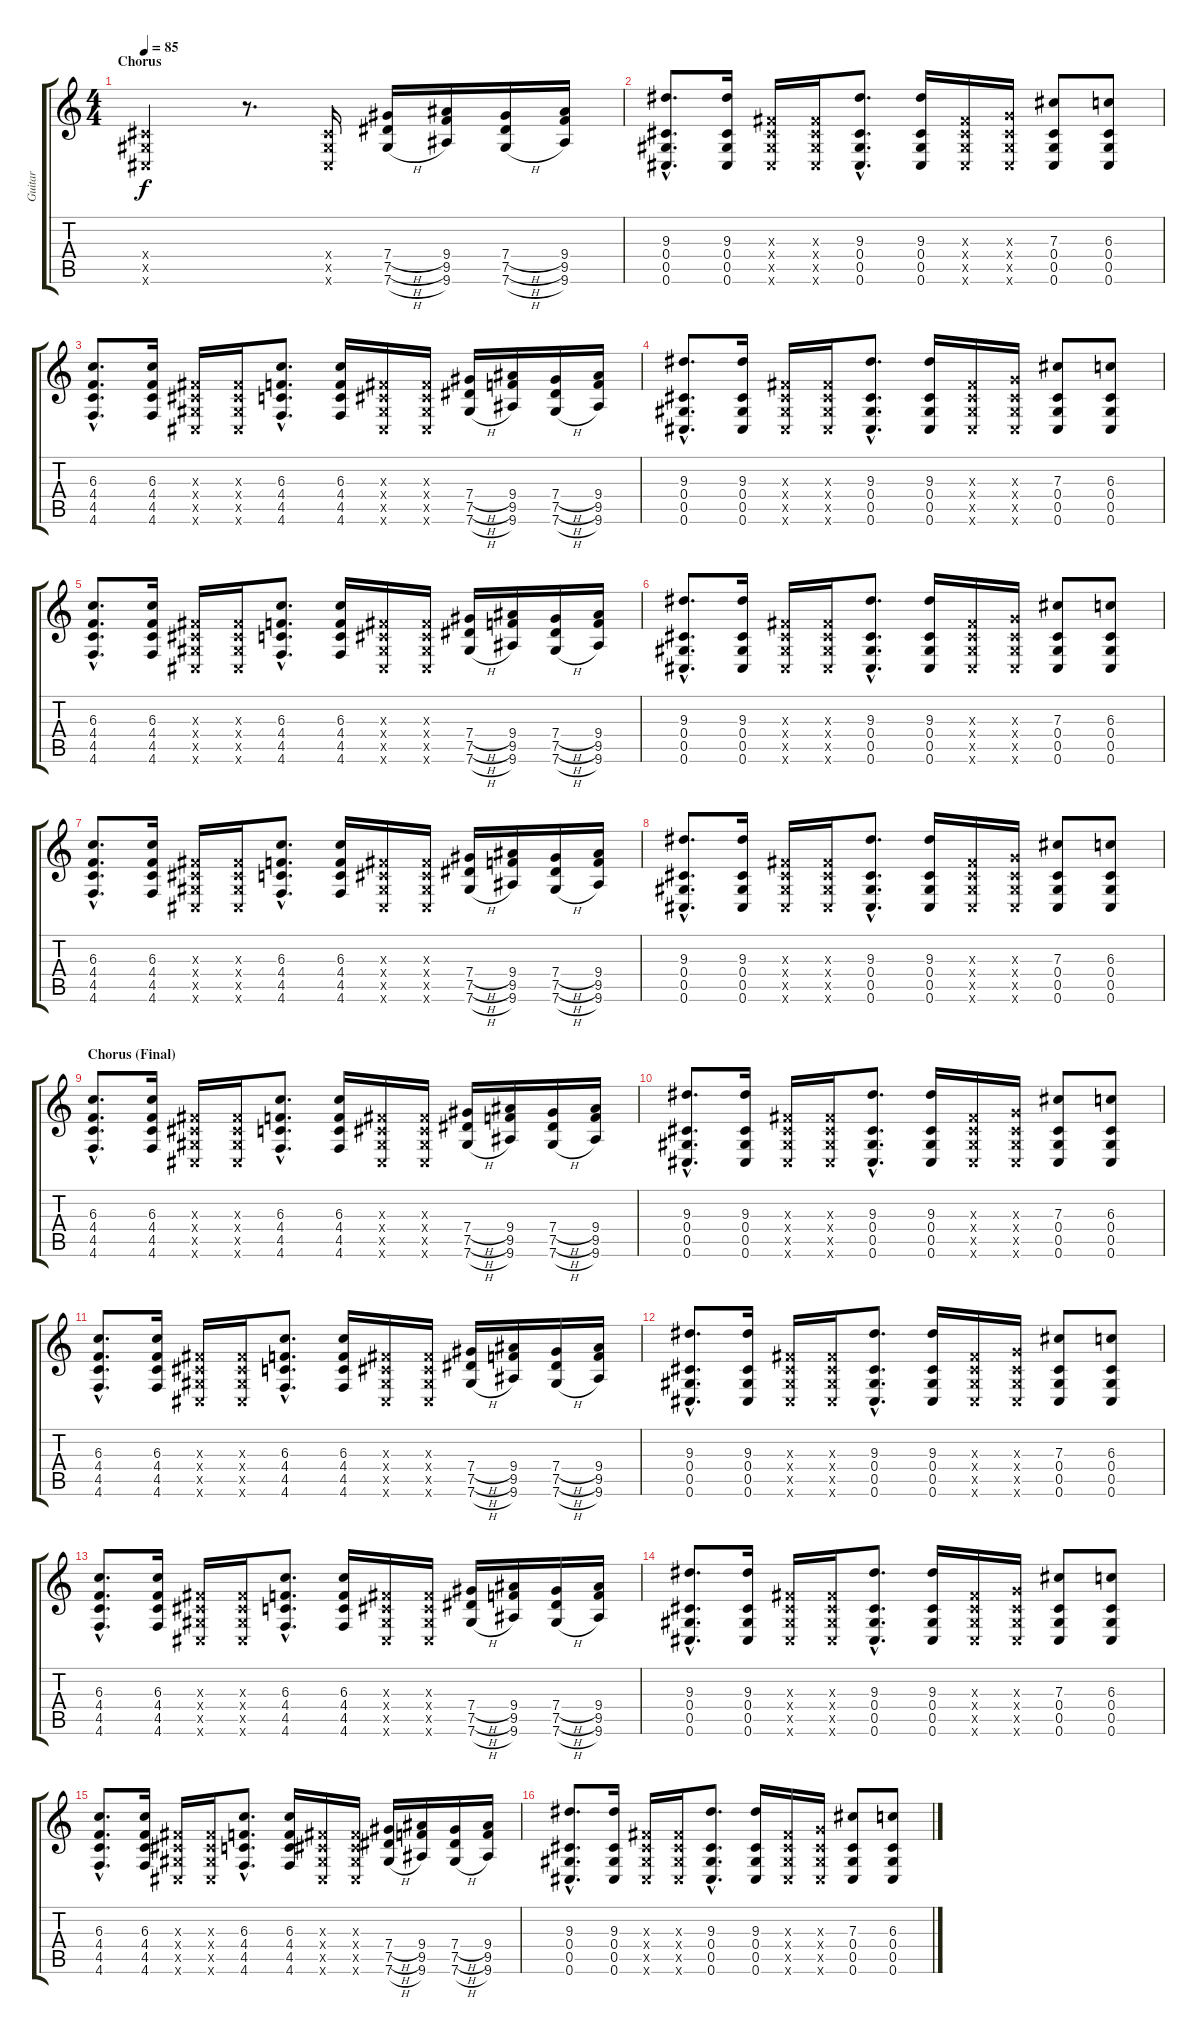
\track ("Guitar" "Guitar") {instrument distortionguitar}
\staff {score tabs}
\tuning (Eb4 Bb3 Gb3 Db3 Ab2 Db2) {hide}
\ts (4 4)
\section ("" "Chorus")
\tempo 85
\clef g2
\ks c
(0.4{x} 0.5{x} 0.6{x}).2{dy f} r.8{d} (0.4{x} 0.5{x} 0.6{x}).16 (7.4{h} 7.5{h} 7.6{h}).16 (9.4 9.5 9.6).16 (7.4{h} 7.5{h} 7.6{h}).16 (9.4 9.5 9.6).16 |
(9.3{hac} 0.4{hac} 0.5{hac} 0.6{hac}).8{d} (9.3 0.4 0.5 0.6).16 (0.3{x} 0.4{x} 0.5{x} 0.6{x}).16 (0.3{x} 0.4{x} 0.5{x} 0.6{x}).16 (9.3{hac} 0.4{hac} 0.5{hac} 0.6{hac}).8{d} (9.3 0.4 0.5 0.6).16 (0.3{x} 0.4{x} 0.5{x} 0.6{x}).16 (1.3{x} 0.4{x} 0.5{x} 0.6{x}).16 (7.3 0.4 0.5 0.6).8 (6.3 0.4 0.5 0.6).8 |
(6.3{hac} 4.4{hac} 4.5{hac} 4.6{hac}).8{d} (6.3 4.4 4.5 4.6).16 (0.3{x} 0.4{x} 0.5{x} 0.6{x}).16 (0.3{x} 0.4{x} 0.5{x} 0.6{x}).16 (6.3{hac} 4.4{hac} 4.5{hac} 4.6{hac}).8{d} (6.3 4.4 4.5 4.6).16 (0.3{x} 0.4{x} 0.5{x} 0.6{x}).16 (0.3{x} 0.4{x} 0.5{x} 0.6{x}).16 (7.4{h} 7.5{h} 7.6{h}).16 (9.4 9.5 9.6).16 (7.4{h} 7.5{h} 7.6{h}).16 (9.4 9.5 9.6).16 |
(9.3{hac} 0.4{hac} 0.5{hac} 0.6{hac}).8{d} (9.3 0.4 0.5 0.6).16 (0.3{x} 0.4{x} 0.5{x} 0.6{x}).16 (0.3{x} 0.4{x} 0.5{x} 0.6{x}).16 (9.3{hac} 0.4{hac} 0.5{hac} 0.6{hac}).8{d} (9.3 0.4 0.5 0.6).16 (0.3{x} 0.4{x} 0.5{x} 0.6{x}).16 (1.3{x} 0.4{x} 0.5{x} 0.6{x}).16 (7.3 0.4 0.5 0.6).8 (6.3 0.4 0.5 0.6).8 |
(6.3{hac} 4.4{hac} 4.5{hac} 4.6{hac}).8{d} (6.3 4.4 4.5 4.6).16 (0.3{x} 0.4{x} 0.5{x} 0.6{x}).16 (0.3{x} 0.4{x} 0.5{x} 0.6{x}).16 (6.3{hac} 4.4{hac} 4.5{hac} 4.6{hac}).8{d} (6.3 4.4 4.5 4.6).16 (0.3{x} 0.4{x} 0.5{x} 0.6{x}).16 (0.3{x} 0.4{x} 0.5{x} 0.6{x}).16 (7.4{h} 7.5{h} 7.6{h}).16 (9.4 9.5 9.6).16 (7.4{h} 7.5{h} 7.6{h}).16 (9.4 9.5 9.6).16 |
(9.3{hac} 0.4{hac} 0.5{hac} 0.6{hac}).8{d} (9.3 0.4 0.5 0.6).16 (0.3{x} 0.4{x} 0.5{x} 0.6{x}).16 (0.3{x} 0.4{x} 0.5{x} 0.6{x}).16 (9.3{hac} 0.4{hac} 0.5{hac} 0.6{hac}).8{d} (9.3 0.4 0.5 0.6).16 (0.3{x} 0.4{x} 0.5{x} 0.6{x}).16 (1.3{x} 0.4{x} 0.5{x} 0.6{x}).16 (7.3 0.4 0.5 0.6).8 (6.3 0.4 0.5 0.6).8 |
(6.3{hac} 4.4{hac} 4.5{hac} 4.6{hac}).8{d} (6.3 4.4 4.5 4.6).16 (0.3{x} 0.4{x} 0.5{x} 0.6{x}).16 (0.3{x} 0.4{x} 0.5{x} 0.6{x}).16 (6.3{hac} 4.4{hac} 4.5{hac} 4.6{hac}).8{d} (6.3 4.4 4.5 4.6).16 (0.3{x} 0.4{x} 0.5{x} 0.6{x}).16 (0.3{x} 0.4{x} 0.5{x} 0.6{x}).16 (7.4{h} 7.5{h} 7.6{h}).16 (9.4 9.5 9.6).16 (7.4{h} 7.5{h} 7.6{h}).16 (9.4 9.5 9.6).16 |
(9.3{hac} 0.4{hac} 0.5{hac} 0.6{hac}).8{d} (9.3 0.4 0.5 0.6).16 (0.3{x} 0.4{x} 0.5{x} 0.6{x}).16 (0.3{x} 0.4{x} 0.5{x} 0.6{x}).16 (9.3{hac} 0.4{hac} 0.5{hac} 0.6{hac}).8{d} (9.3 0.4 0.5 0.6).16 (0.3{x} 0.4{x} 0.5{x} 0.6{x}).16 (1.3{x} 0.4{x} 0.5{x} 0.6{x}).16 (7.3 0.4 0.5 0.6).8 (6.3 0.4 0.5 0.6).8 |
\section ("" "Chorus (Final)")
(6.3{hac} 4.4{hac} 4.5{hac} 4.6{hac}).8{d} (6.3 4.4 4.5 4.6).16 (0.3{x} 0.4{x} 0.5{x} 0.6{x}).16 (0.3{x} 0.4{x} 0.5{x} 0.6{x}).16 (6.3{hac} 4.4{hac} 4.5{hac} 4.6{hac}).8{d} (6.3 4.4 4.5 4.6).16 (0.3{x} 0.4{x} 0.5{x} 0.6{x}).16 (0.3{x} 0.4{x} 0.5{x} 0.6{x}).16 (7.4{h} 7.5{h} 7.6{h}).16 (9.4 9.5 9.6).16 (7.4{h} 7.5{h} 7.6{h}).16 (9.4 9.5 9.6).16 |
(9.3{hac} 0.4{hac} 0.5{hac} 0.6{hac}).8{d} (9.3 0.4 0.5 0.6).16 (0.3{x} 0.4{x} 0.5{x} 0.6{x}).16 (0.3{x} 0.4{x} 0.5{x} 0.6{x}).16 (9.3{hac} 0.4{hac} 0.5{hac} 0.6{hac}).8{d} (9.3 0.4 0.5 0.6).16 (0.3{x} 0.4{x} 0.5{x} 0.6{x}).16 (1.3{x} 0.4{x} 0.5{x} 0.6{x}).16 (7.3 0.4 0.5 0.6).8 (6.3 0.4 0.5 0.6).8 |
(6.3{hac} 4.4{hac} 4.5{hac} 4.6{hac}).8{d} (6.3 4.4 4.5 4.6).16 (0.3{x} 0.4{x} 0.5{x} 0.6{x}).16 (0.3{x} 0.4{x} 0.5{x} 0.6{x}).16 (6.3{hac} 4.4{hac} 4.5{hac} 4.6{hac}).8{d} (6.3 4.4 4.5 4.6).16 (0.3{x} 0.4{x} 0.5{x} 0.6{x}).16 (0.3{x} 0.4{x} 0.5{x} 0.6{x}).16 (7.4{h} 7.5{h} 7.6{h}).16 (9.4 9.5 9.6).16 (7.4{h} 7.5{h} 7.6{h}).16 (9.4 9.5 9.6).16 |
(9.3{hac} 0.4{hac} 0.5{hac} 0.6{hac}).8{d} (9.3 0.4 0.5 0.6).16 (0.3{x} 0.4{x} 0.5{x} 0.6{x}).16 (0.3{x} 0.4{x} 0.5{x} 0.6{x}).16 (9.3{hac} 0.4{hac} 0.5{hac} 0.6{hac}).8{d} (9.3 0.4 0.5 0.6).16 (0.3{x} 0.4{x} 0.5{x} 0.6{x}).16 (1.3{x} 0.4{x} 0.5{x} 0.6{x}).16 (7.3 0.4 0.5 0.6).8 (6.3 0.4 0.5 0.6).8 |
(6.3{hac} 4.4{hac} 4.5{hac} 4.6{hac}).8{d} (6.3 4.4 4.5 4.6).16 (0.3{x} 0.4{x} 0.5{x} 0.6{x}).16 (0.3{x} 0.4{x} 0.5{x} 0.6{x}).16 (6.3{hac} 4.4{hac} 4.5{hac} 4.6{hac}).8{d} (6.3 4.4 4.5 4.6).16 (0.3{x} 0.4{x} 0.5{x} 0.6{x}).16 (0.3{x} 0.4{x} 0.5{x} 0.6{x}).16 (7.4{h} 7.5{h} 7.6{h}).16 (9.4 9.5 9.6).16 (7.4{h} 7.5{h} 7.6{h}).16 (9.4 9.5 9.6).16 |
(9.3{hac} 0.4{hac} 0.5{hac} 0.6{hac}).8{d} (9.3 0.4 0.5 0.6).16 (0.3{x} 0.4{x} 0.5{x} 0.6{x}).16 (0.3{x} 0.4{x} 0.5{x} 0.6{x}).16 (9.3{hac} 0.4{hac} 0.5{hac} 0.6{hac}).8{d} (9.3 0.4 0.5 0.6).16 (0.3{x} 0.4{x} 0.5{x} 0.6{x}).16 (1.3{x} 0.4{x} 0.5{x} 0.6{x}).16 (7.3 0.4 0.5 0.6).8 (6.3 0.4 0.5 0.6).8 |
(6.3{hac} 4.4{hac} 4.5{hac} 4.6{hac}).8{d} (6.3 4.4 4.5 4.6).16 (0.3{x} 0.4{x} 0.5{x} 0.6{x}).16 (0.3{x} 0.4{x} 0.5{x} 0.6{x}).16 (6.3{hac} 4.4{hac} 4.5{hac} 4.6{hac}).8{d} (6.3 4.4 4.5 4.6).16 (0.3{x} 0.4{x} 0.5{x} 0.6{x}).16 (0.3{x} 0.4{x} 0.5{x} 0.6{x}).16 (7.4{h} 7.5{h} 7.6{h}).16 (9.4 9.5 9.6).16 (7.4{h} 7.5{h} 7.6{h}).16 (9.4 9.5 9.6).16 |
(9.3{hac} 0.4{hac} 0.5{hac} 0.6{hac}).8{d} (9.3 0.4 0.5 0.6).16 (0.3{x} 0.4{x} 0.5{x} 0.6{x}).16 (0.3{x} 0.4{x} 0.5{x} 0.6{x}).16 (9.3{hac} 0.4{hac} 0.5{hac} 0.6{hac}).8{d} (9.3 0.4 0.5 0.6).16 (0.3{x} 0.4{x} 0.5{x} 0.6{x}).16 (1.3{x} 0.4{x} 0.5{x} 0.6{x}).16 (7.3 0.4 0.5 0.6).8 (6.3 0.4 0.5 0.6).8
